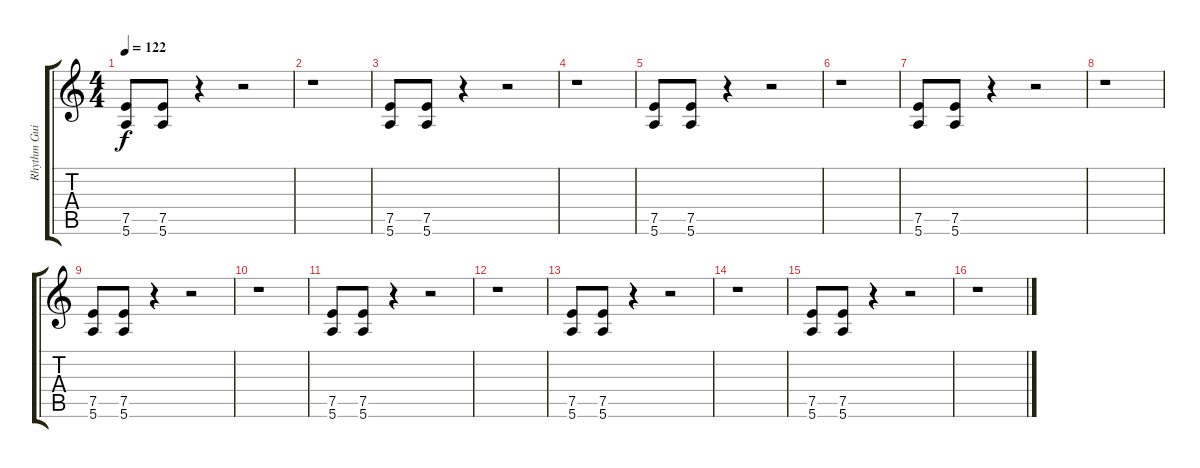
\track ("Rhythm Guitar" "Rhythm Gui") {instrument overdrivenguitar}
\staff {score tabs}
\tuning (E4 B3 G3 D3 A2 E2) {hide}
\ts (4 4)
\tempo 122
\clef g2
\ks c
(7.5 5.6).8{dy f instrument overdrivenguitar} (7.5 5.6).8 r.4 r.2 |
r.1 |
(7.5 5.6).8 (7.5 5.6).8 r.4 r.2 |
r.1 |
(7.5 5.6).8 (7.5 5.6).8 r.4 r.2 |
r.1 |
(7.5 5.6).8 (7.5 5.6).8 r.4 r.2 |
r.1 |
(7.5 5.6).8 (7.5 5.6).8 r.4 r.2 |
r.1 |
(7.5 5.6).8 (7.5 5.6).8 r.4 r.2 |
r.1 |
(7.5 5.6).8 (7.5 5.6).8 r.4 r.2 |
r.1 |
(7.5 5.6).8 (7.5 5.6).8 r.4 r.2 |
r.1
